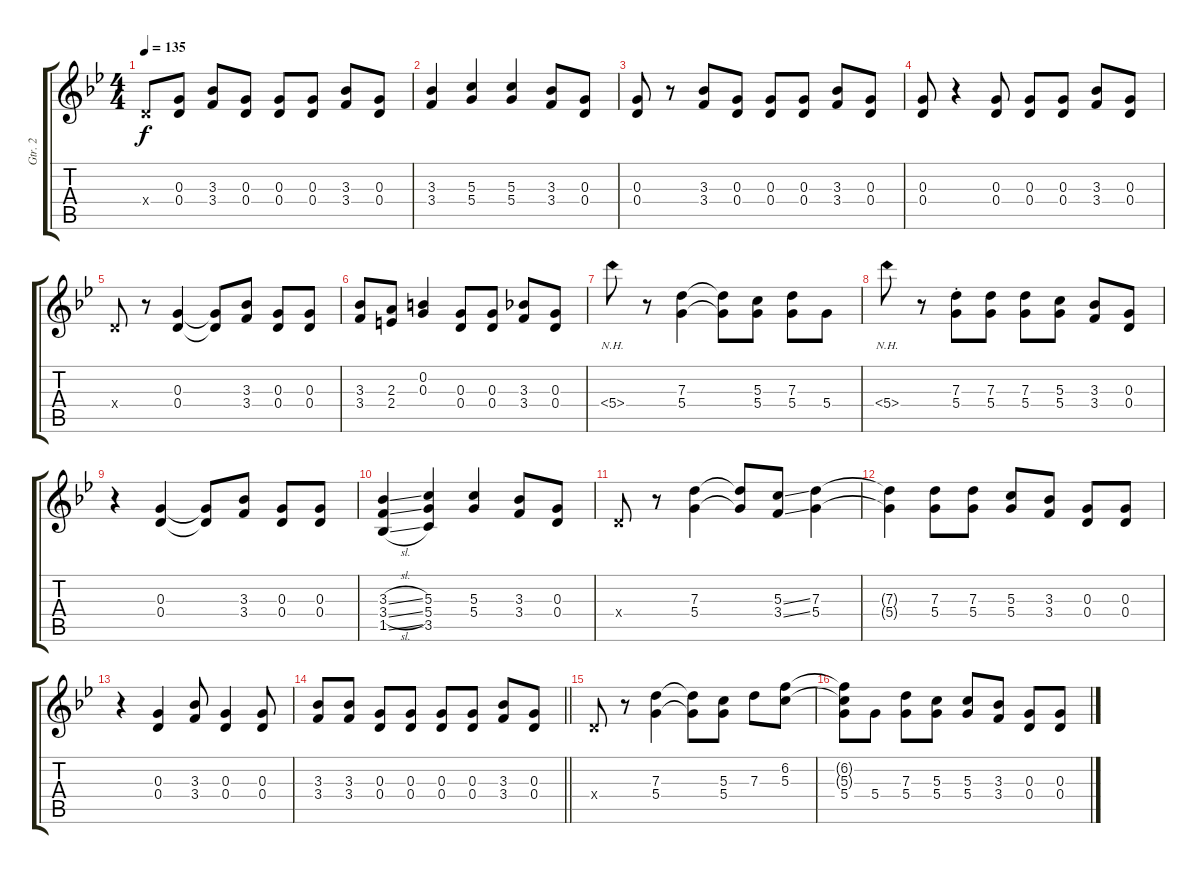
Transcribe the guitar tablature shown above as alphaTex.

\track ("Gtr. 2" "Gtr. 2") {instrument overdrivenguitar}
\staff {score tabs}
\tuning (E4 B3 G3 D3 A2 E2) {hide}
\ts (4 4)
\tempo 135
\clef g2
\ks bb
0.4{x}.8{dy f} (0.3 0.4).8 (3.3 3.4).8 (0.3 0.4).8 (0.3 0.4).8 (0.3 0.4).8 (3.3 3.4).8 (0.3 0.4).8 |
(3.3 3.4).4 (5.3 5.4).4 (5.3 5.4).4 (3.3 3.4).8 (0.3 0.4).8 |
(0.3 0.4).8 r.8 (3.3 3.4).8 (0.3 0.4).8 (0.3 0.4).8 (0.3 0.4).8 (3.3 3.4).8 (0.3 0.4).8 |
(0.3 0.4).8 r.4 (0.3 0.4).8 (0.3 0.4).8 (0.3 0.4).8 (3.3 3.4).8 (0.3 0.4).8 |
0.4{x}.8 r.8 (0.3 0.4).4 (0.3{t} 0.4{t}).8 (3.3 3.4).8 (0.3 0.4).8 (0.3 0.4).8 |
(3.3 3.4).8 (2.3 2.4).8 (0.2 0.3).4 (0.3 0.4).8 (0.3 0.4).8 (3.3 3.4).8 (0.3 0.4).8 |
5.4{nh}.8 r.8 (7.3 5.4).4 (7.3{t} 5.4{t}).8 (5.3 5.4).8 (7.3 5.4).8 5.4.8 |
5.4{nh}.8 r.8 (7.3{st} 5.4{st}).8 (7.3 5.4).8 (7.3 5.4).8 (5.3 5.4).8 (3.3 3.4).8 (0.3 0.4).8 |
r.4 (0.3 0.4).4 (0.3{t} 0.4{t}).8 (3.3 3.4).8 (0.3 0.4).8 (0.3 0.4).8 |
(3.3{sl} 3.4{sl} 1.5{sl}).4 (5.3 5.4 3.5).4 (5.3 5.4).4 (3.3 3.4).8 (0.3 0.4).8 |
0.4{x}.8 r.8 (7.3 5.4).4 (7.3{t} 5.4{t}).8 (5.3{ss} 3.4{ss}).8 (7.3 5.4).4 |
(7.3{t} 5.4{t}).4 (7.3 5.4).8 (7.3 5.4).8 (5.3 5.4).8 (3.3 3.4).8 (0.3 0.4).8 (0.3 0.4).8 |
r.4 (0.3 0.4).4 (3.3 3.4).8 (0.3 0.4).4 (0.3 0.4).8 |
\barLineRight lightlight
(3.3 3.4).8 (3.3 3.4).8 (0.3 0.4).8 (0.3 0.4).8 (0.3 0.4).8 (0.3 0.4).8 (3.3 3.4).8 (0.3 0.4).8 |
0.4{x}.8 r.8 (7.3 5.4).4 (7.3{t} 5.4{t}).8 (5.3 5.4).8 7.3.8 (6.2 5.3).8 |
(6.2{t} 5.3{t} 5.4).8 5.4.8 (7.3 5.4).8 (5.3 5.4).8 (5.3 5.4).8 (3.3 3.4).8 (0.3 0.4).8 (0.3 0.4).8
